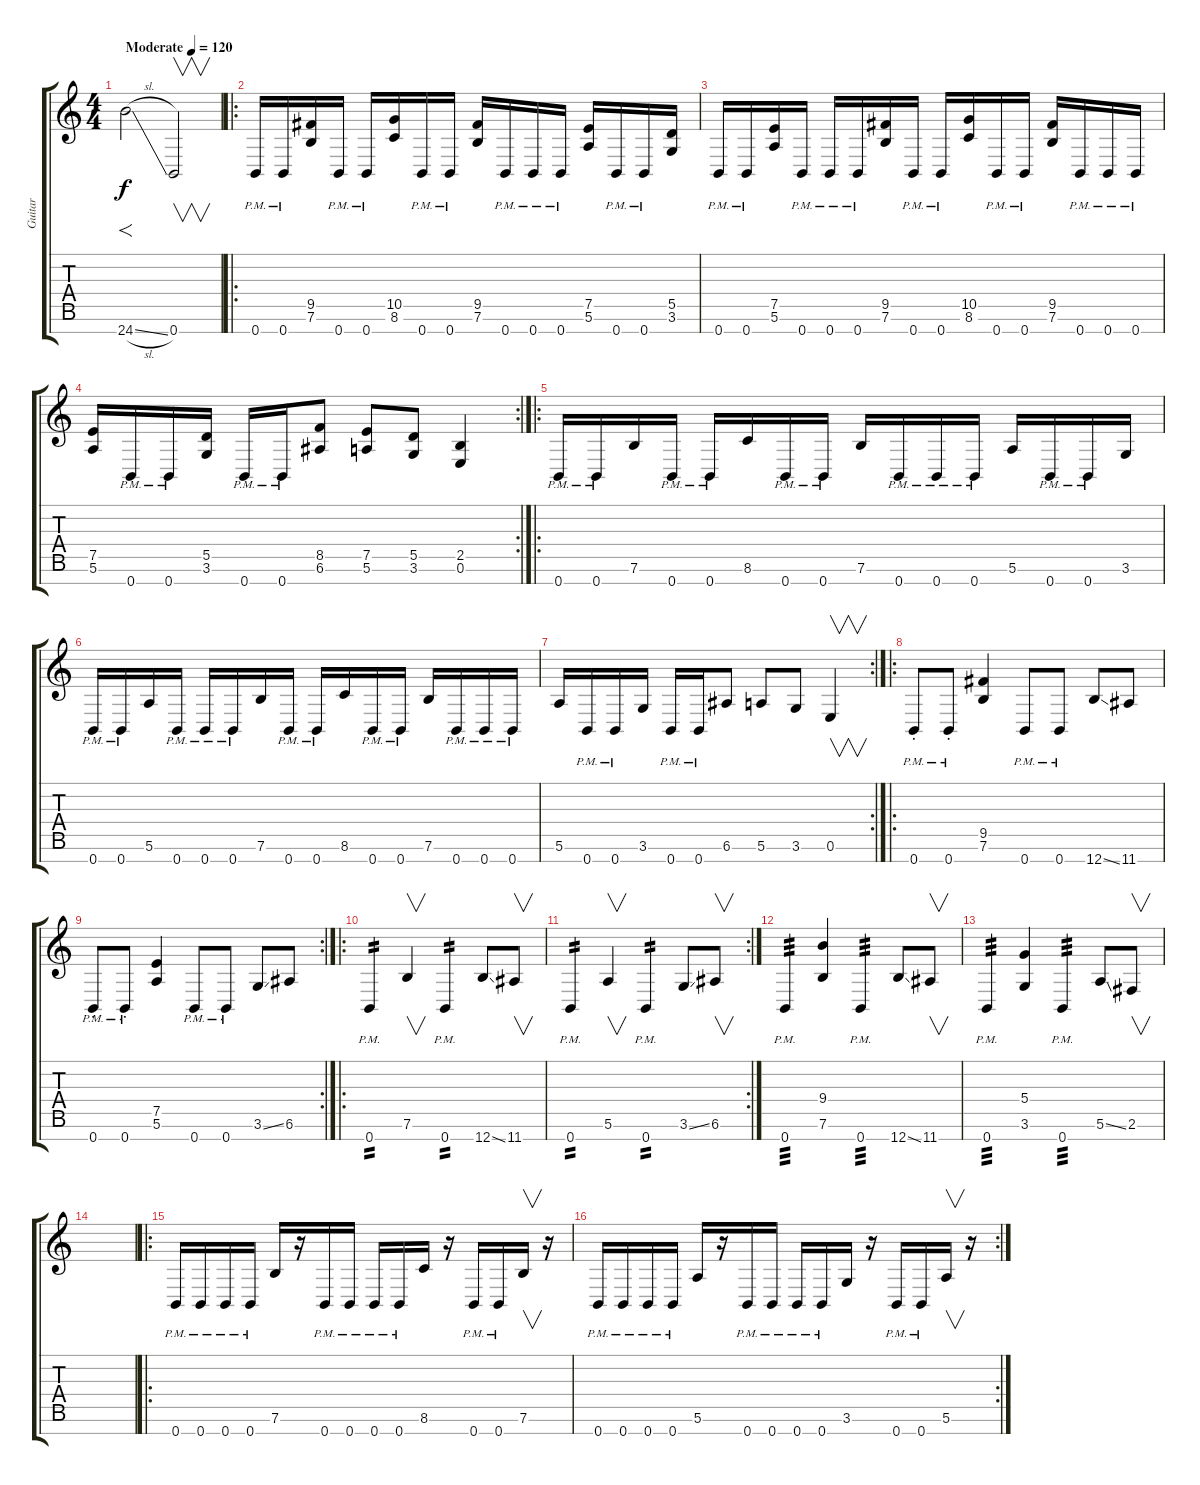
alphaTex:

\track ("Guitar" "Guitar") {instrument distortionguitar}
\staff {score tabs}
\tuning (E4 B3 G3 D3 A2 E2 B1) {hide}
\ts (4 4)
\tempo (120 "Moderate")
\clef g2
\ks c
24.7{sl}.2{f dy f instrument distortionguitar} 0.7.2{v} |
\ro
0.7{pm}.16 0.7{pm}.16 (9.5 7.6).16 0.7{pm}.16 0.7{pm}.16 (10.5 8.6).16 0.7{pm}.16 0.7{pm}.16 (9.5 7.6).16 0.7{pm}.16 0.7{pm}.16 0.7{pm}.16 (7.5 5.6).16 0.7{pm}.16 0.7{pm}.16 (5.5 3.6).16 |
0.7{pm}.16 0.7{pm}.16 (7.5 5.6).16 0.7{pm}.16 0.7{pm}.16 0.7{pm}.16 (9.5 7.6).16 0.7{pm}.16 0.7{pm}.16 (10.5 8.6).16 0.7{pm}.16 0.7{pm}.16 (9.5 7.6).16 0.7{pm}.16 0.7{pm}.16 0.7{pm}.16 |
\rc 2
(7.5 5.6).16 0.7{pm}.16 0.7{pm}.16 (5.5 3.6).16 0.7{pm}.16 0.7{pm}.16 (8.5 6.6).8 (7.5 5.6).8 (5.5 3.6).8 (2.5 0.6).4 |
\ro
0.7{pm}.16 0.7{pm}.16 7.6.16 0.7{pm}.16 0.7{pm}.16 8.6.16 0.7{pm}.16 0.7{pm}.16 7.6.16 0.7{pm}.16 0.7{pm}.16 0.7{pm}.16 5.6.16 0.7{pm}.16 0.7{pm}.16 3.6.16 |
0.7{pm}.16 0.7{pm}.16 5.6.16 0.7{pm}.16 0.7{pm}.16 0.7{pm}.16 7.6.16 0.7{pm}.16 0.7{pm}.16 8.6.16 0.7{pm}.16 0.7{pm}.16 7.6.16 0.7{pm}.16 0.7{pm}.16 0.7{pm}.16 |
\rc 2
5.6.16 0.7{pm}.16 0.7{pm}.16 3.6.16 0.7{pm}.16 0.7{pm}.16 6.6.8 5.6.8 3.6.8 0.6.4{v} |
\ro
0.7{pm st}.8 0.7{pm st}.8 (9.5 7.6).4 0.7{pm}.8 0.7{pm}.8 12.7{ss}.8 11.7.8 |
\rc 2
0.7{pm st}.8 0.7{pm st}.8 (7.5 5.6).4 0.7{pm}.8 0.7{pm}.8 3.6{ss}.8 6.6.8 |
\ro
0.7{pm}.4{tp 2} 7.6.4{v} 0.7{pm}.4{tp 2} 12.7{ss}.8 11.7.8{v} |
\rc 2
0.7{pm}.4{tp 2} 5.6.4{v} 0.7{pm}.4{tp 2} 3.6{ss}.8 6.6.8{v} |
0.7{pm}.4{tp 3} (9.4 7.6).4 0.7{pm}.4{tp 3} 12.7{ss}.8 11.7.8{v} |
0.7{pm}.4{tp 3} (5.4 3.6).4 0.7{pm}.4{tp 3} 5.6{ss}.8 2.6.8{v} |
|
\ro
0.7{pm}.16 0.7{pm}.16 0.7{pm}.16 0.7{pm}.16 7.6.16 r.16 0.7{pm}.16 0.7{pm}.16 0.7{pm}.16 0.7{pm}.16 8.6.16 r.16 0.7{pm}.16 0.7{pm}.16 7.6.16{v} r.16 |
\rc 2
0.7{pm}.16 0.7{pm}.16 0.7{pm}.16 0.7{pm}.16 5.6.16 r.16 0.7{pm}.16 0.7{pm}.16 0.7{pm}.16 0.7{pm}.16 3.6.16 r.16 0.7{pm}.16 0.7{pm}.16 5.6.16{v} r.16
